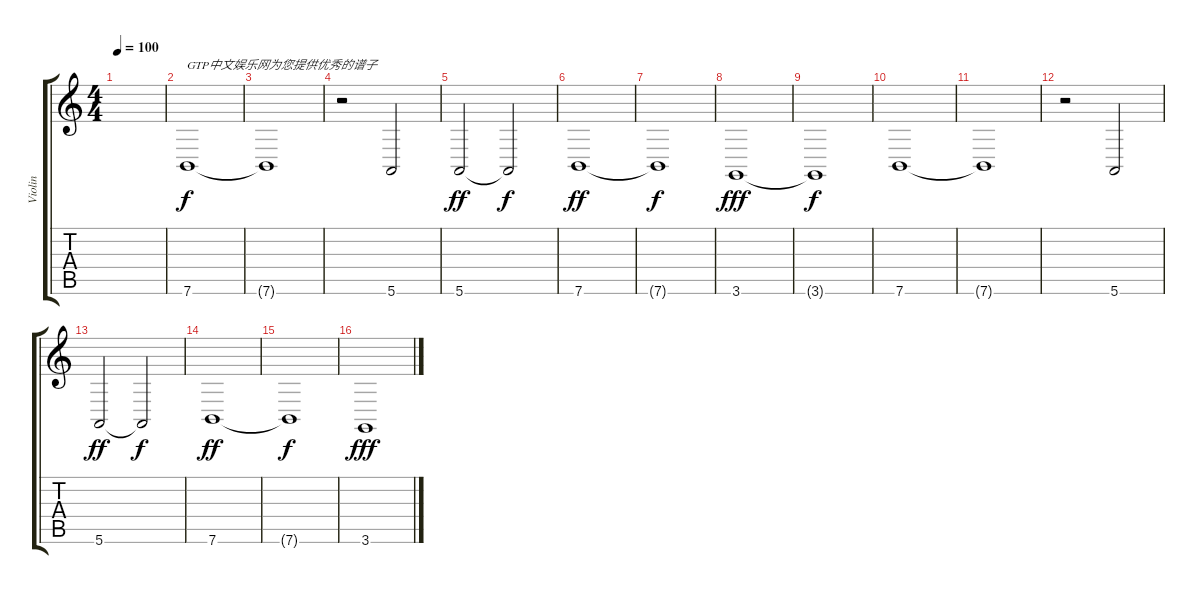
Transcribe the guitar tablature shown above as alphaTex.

\track ("Violin" "Violin") {instrument violin}
\staff {score tabs}
\tuning (E4 B3 G3 D3 A2 E2) {hide}
\ts (4 4)
\tempo 100
\clef g2
\ks c
|
7.6.1{txt "GTP中文娱乐网为您提供优秀的谱子"} |
7.6{t}.1 |
r.2 5.6.2 |
5.6.2{dy ff} 5.6{t}.2{dy f} |
7.6.1{dy ff} |
7.6{t}.1{dy f} |
3.6.1{dy fff} |
3.6{t}.1{dy f} |
7.6.1 |
7.6{t}.1 |
r.2 5.6.2 |
5.6.2{dy ff} 5.6{t}.2{dy f} |
7.6.1{dy ff} |
7.6{t}.1{dy f} |
3.6.1{dy fff}
